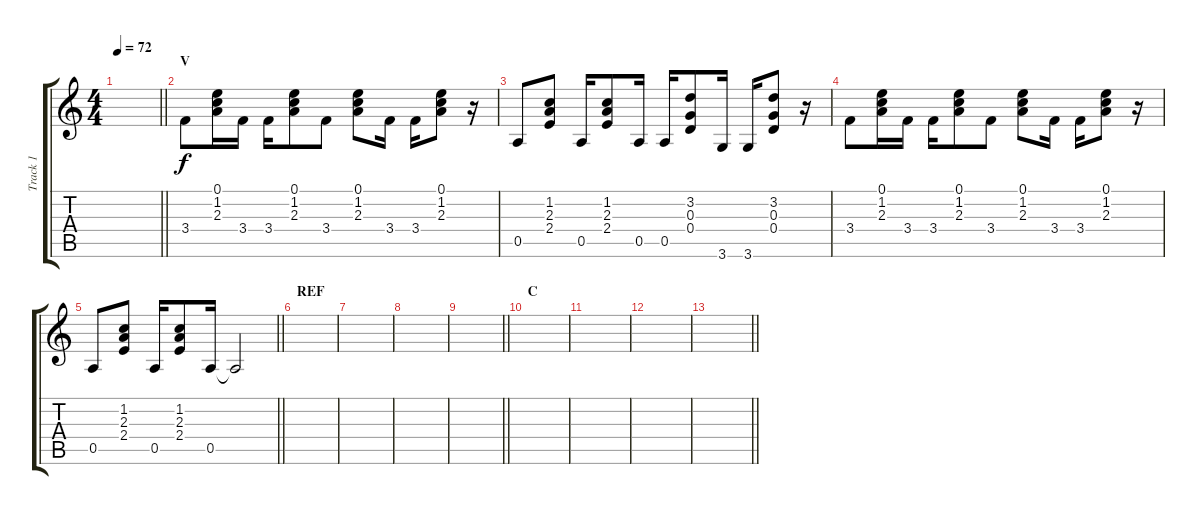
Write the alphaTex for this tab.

\track ("Track 1" "Track 1") {instrument electricguitarjazz}
\staff {score tabs}
\tuning (E4 B3 G3 D3 A2 E2) {hide}
\ts (4 4)
\tempo 72
\clef g2
\barLineRight lightlight
\ks c
|
\section ("" "V")
3.4.8 (0.1 1.2 2.3).16 3.4.16 3.4.16 (0.1 1.2 2.3).8 3.4.8 (0.1 1.2 2.3).8 3.4.16 3.4.16 (0.1 1.2 2.3).8 r.16 |
0.5.8 (1.2 2.3 2.4).8 0.5.16 (1.2 2.3 2.4).8 0.5.16 0.5.16 (3.2 0.3 0.4).8 3.6.16 3.6.16 (3.2 0.3 0.4).8 r.16 |
3.4.8 (0.1 1.2 2.3).16 3.4.16 3.4.16 (0.1 1.2 2.3).8 3.4.8 (0.1 1.2 2.3).8 3.4.16 3.4.16 (0.1 1.2 2.3).8 r.16 |
\barLineRight lightlight
0.5.8 (1.2 2.3 2.4).8 0.5.16 (1.2 2.3 2.4).8 0.5.16 0.5{t}.2 |
\section ("" "REF")
|
|
|
\barLineRight lightlight
|
\section ("" "C")
|
|
|
\barLineRight lightlight
